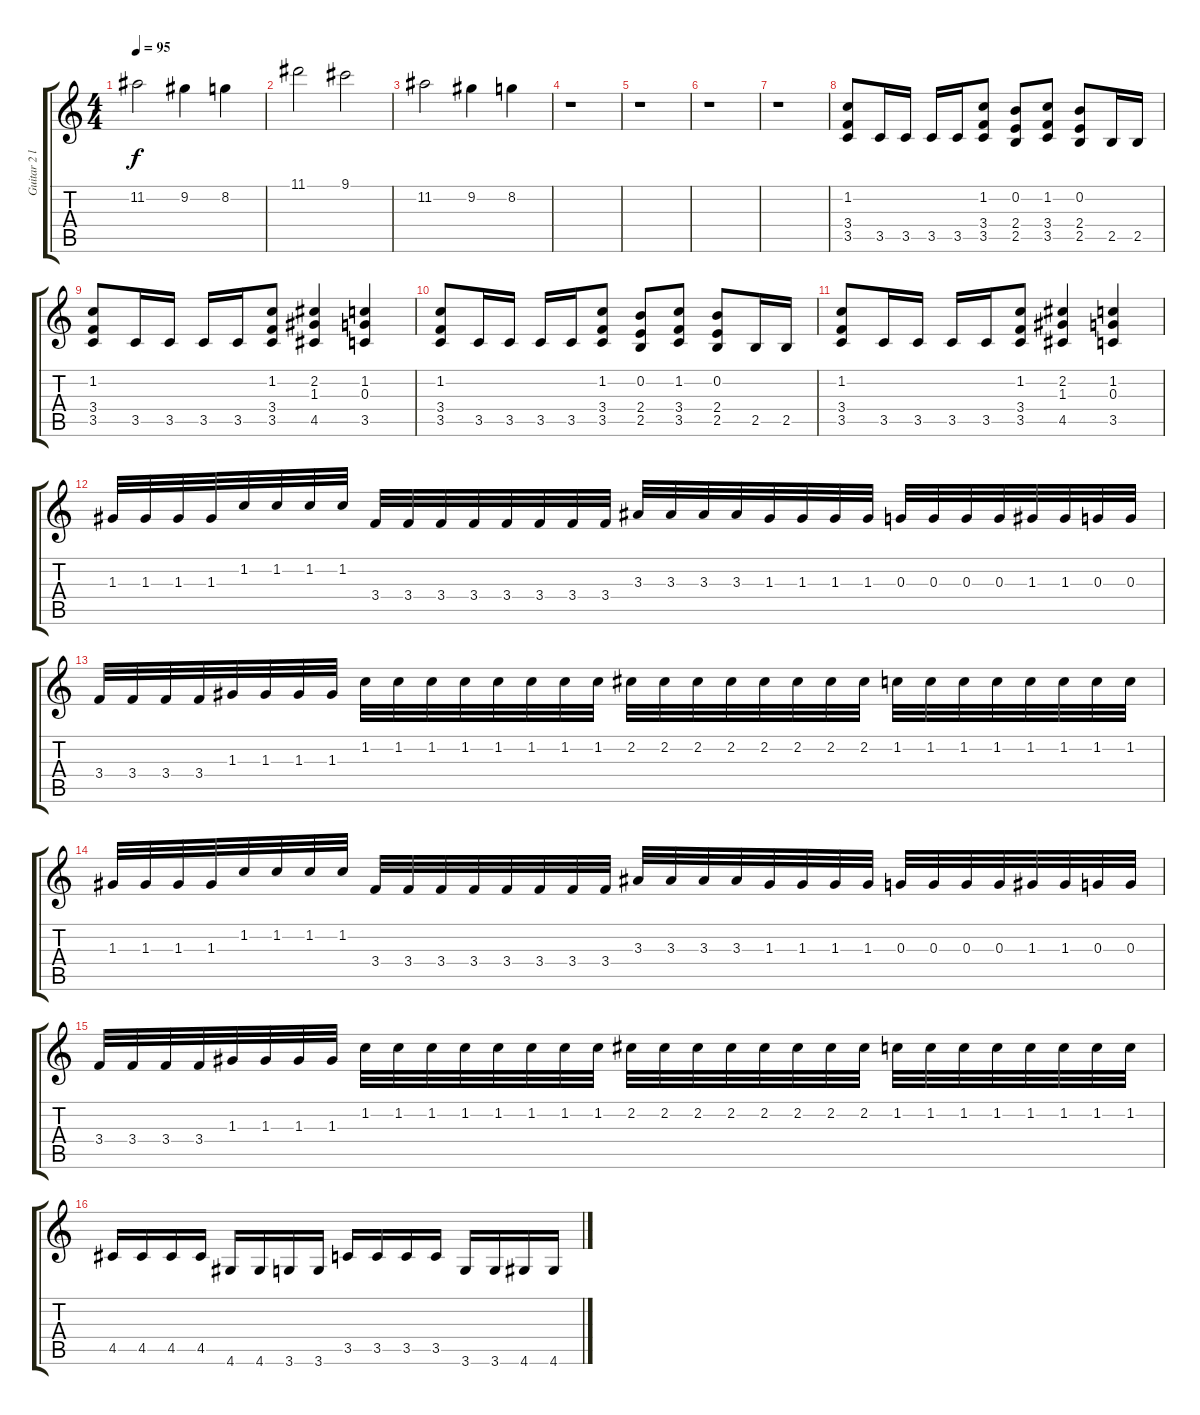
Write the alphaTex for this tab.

\track ("Guitar 2 lead" "Guitar 2 l") {instrument distortionguitar}
\staff {score tabs}
\tuning (E4 B3 G3 D3 A2 E2) {hide}
\ts (4 4)
\tempo 95
\clef g2
\ks c
11.2.2{dy f} 9.2.4 8.2.4 |
11.1.2 9.1.2 |
11.2.2 9.2.4 8.2.4 |
r.1 |
r.1 |
r.1 |
r.1 |
(1.2 3.4 3.5).8 3.5.16 3.5.16 3.5.16 3.5.16 (1.2 3.4 3.5).8 (0.2 2.4 2.5).8 (1.2 3.4 3.5).8 (0.2 2.4 2.5).8 2.5.16 2.5.16 |
(1.2 3.4 3.5).8 3.5.16 3.5.16 3.5.16 3.5.16 (1.2 3.4 3.5).8 (2.2 1.3 4.5).4 (1.2 0.3 3.5).4 |
(1.2 3.4 3.5).8 3.5.16 3.5.16 3.5.16 3.5.16 (1.2 3.4 3.5).8 (0.2 2.4 2.5).8 (1.2 3.4 3.5).8 (0.2 2.4 2.5).8 2.5.16 2.5.16 |
(1.2 3.4 3.5).8 3.5.16 3.5.16 3.5.16 3.5.16 (1.2 3.4 3.5).8 (2.2 1.3 4.5).4 (1.2 0.3 3.5).4 |
1.3.32 1.3.32 1.3.32 1.3.32 1.2.32 1.2.32 1.2.32 1.2.32 3.4.32 3.4.32 3.4.32 3.4.32 3.4.32 3.4.32 3.4.32 3.4.32 3.3.32 3.3.32 3.3.32 3.3.32 1.3.32 1.3.32 1.3.32 1.3.32 0.3.32 0.3.32 0.3.32 0.3.32 1.3.32 1.3.32 0.3.32 0.3.32 |
3.4.32 3.4.32 3.4.32 3.4.32 1.3.32 1.3.32 1.3.32 1.3.32 1.2.32 1.2.32 1.2.32 1.2.32 1.2.32 1.2.32 1.2.32 1.2.32 2.2.32 2.2.32 2.2.32 2.2.32 2.2.32 2.2.32 2.2.32 2.2.32 1.2.32 1.2.32 1.2.32 1.2.32 1.2.32 1.2.32 1.2.32 1.2.32 |
1.3.32 1.3.32 1.3.32 1.3.32 1.2.32 1.2.32 1.2.32 1.2.32 3.4.32 3.4.32 3.4.32 3.4.32 3.4.32 3.4.32 3.4.32 3.4.32 3.3.32 3.3.32 3.3.32 3.3.32 1.3.32 1.3.32 1.3.32 1.3.32 0.3.32 0.3.32 0.3.32 0.3.32 1.3.32 1.3.32 0.3.32 0.3.32 |
3.4.32 3.4.32 3.4.32 3.4.32 1.3.32 1.3.32 1.3.32 1.3.32 1.2.32 1.2.32 1.2.32 1.2.32 1.2.32 1.2.32 1.2.32 1.2.32 2.2.32 2.2.32 2.2.32 2.2.32 2.2.32 2.2.32 2.2.32 2.2.32 1.2.32 1.2.32 1.2.32 1.2.32 1.2.32 1.2.32 1.2.32 1.2.32 |
4.5.16 4.5.16 4.5.16 4.5.16 4.6.16 4.6.16 3.6.16 3.6.16 3.5.16 3.5.16 3.5.16 3.5.16 3.6.16 3.6.16 4.6.16 4.6.16
